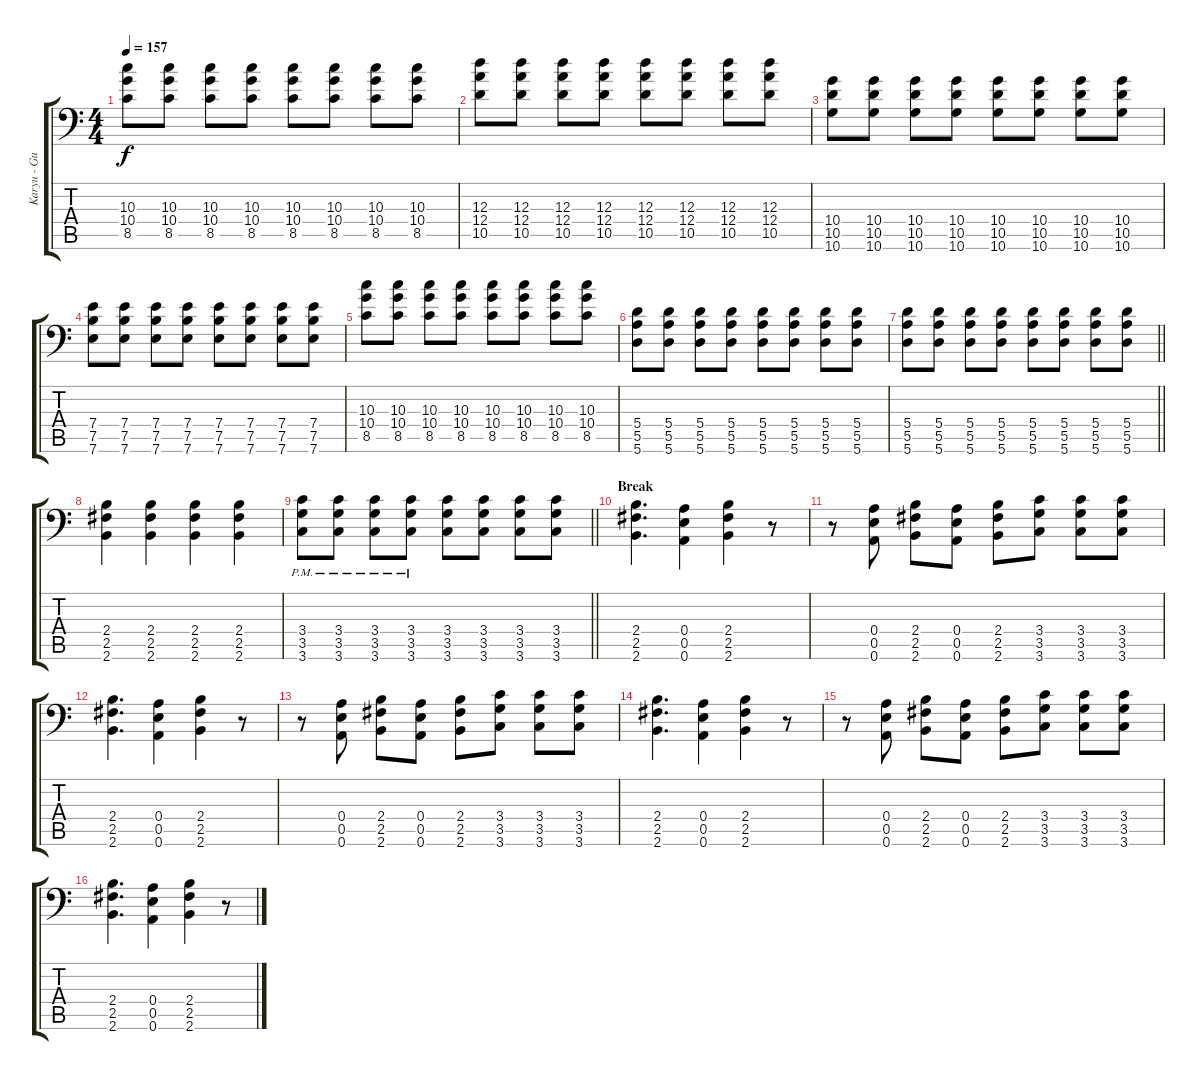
\track ("Karyu - Guitar 2" "Karyu - Gu") {instrument distortionguitar}
\staff {score tabs}
\tuning (B3 Gb3 D3 A2 E2 A1) {hide}
\ts (4 4)
\tempo 157
\clef f4
\ks c
(10.3 10.4 8.5).8{dy f} (10.3 10.4 8.5).8 (10.3 10.4 8.5).8 (10.3 10.4 8.5).8 (10.3 10.4 8.5).8 (10.3 10.4 8.5).8 (10.3 10.4 8.5).8 (10.3 10.4 8.5).8 |
(12.3 12.4 10.5).8 (12.3 12.4 10.5).8 (12.3 12.4 10.5).8 (12.3 12.4 10.5).8 (12.3 12.4 10.5).8 (12.3 12.4 10.5).8 (12.3 12.4 10.5).8 (12.3 12.4 10.5).8 |
(10.4 10.5 10.6).8 (10.4 10.5 10.6).8 (10.4 10.5 10.6).8 (10.4 10.5 10.6).8 (10.4 10.5 10.6).8 (10.4 10.5 10.6).8 (10.4 10.5 10.6).8 (10.4 10.5 10.6).8 |
(7.4 7.5 7.6).8 (7.4 7.5 7.6).8 (7.4 7.5 7.6).8 (7.4 7.5 7.6).8 (7.4 7.5 7.6).8 (7.4 7.5 7.6).8 (7.4 7.5 7.6).8 (7.4 7.5 7.6).8 |
(10.3 10.4 8.5).8 (10.3 10.4 8.5).8 (10.3 10.4 8.5).8 (10.3 10.4 8.5).8 (10.3 10.4 8.5).8 (10.3 10.4 8.5).8 (10.3 10.4 8.5).8 (10.3 10.4 8.5).8 |
(5.4 5.5 5.6).8 (5.4 5.5 5.6).8 (5.4 5.5 5.6).8 (5.4 5.5 5.6).8 (5.4 5.5 5.6).8 (5.4 5.5 5.6).8 (5.4 5.5 5.6).8 (5.4 5.5 5.6).8 |
\barLineRight lightlight
(5.4 5.5 5.6).8 (5.4 5.5 5.6).8 (5.4 5.5 5.6).8 (5.4 5.5 5.6).8 (5.4 5.5 5.6).8 (5.4 5.5 5.6).8 (5.4 5.5 5.6).8 (5.4 5.5 5.6).8 |
(2.4 2.5 2.6).4 (2.4 2.5 2.6).4 (2.4 2.5 2.6).4 (2.4 2.5 2.6).4 |
\barLineRight lightlight
(3.4{pm} 3.5{pm} 3.6{pm}).8 (3.4{pm} 3.5{pm} 3.6{pm}).8 (3.4{pm} 3.5{pm} 3.6{pm}).8 (3.4{pm} 3.5{pm} 3.6{pm}).8 (3.4 3.5 3.6).8 (3.4 3.5 3.6).8 (3.4 3.5 3.6).8 (3.4 3.5 3.6).8 |
\section ("" "Break")
(2.4 2.5 2.6).4{d} (0.4 0.5 0.6).4 (2.4 2.5 2.6).4 r.8 |
r.8 (0.4 0.5 0.6).8 (2.4 2.5 2.6).8 (0.4 0.5 0.6).8 (2.4 2.5 2.6).8 (3.4 3.5 3.6).8 (3.4 3.5 3.6).8 (3.4 3.5 3.6).8 |
(2.4 2.5 2.6).4{d} (0.4 0.5 0.6).4 (2.4 2.5 2.6).4 r.8 |
r.8 (0.4 0.5 0.6).8 (2.4 2.5 2.6).8 (0.4 0.5 0.6).8 (2.4 2.5 2.6).8 (3.4 3.5 3.6).8 (3.4 3.5 3.6).8 (3.4 3.5 3.6).8 |
(2.4 2.5 2.6).4{d} (0.4 0.5 0.6).4 (2.4 2.5 2.6).4 r.8 |
r.8 (0.4 0.5 0.6).8 (2.4 2.5 2.6).8 (0.4 0.5 0.6).8 (2.4 2.5 2.6).8 (3.4 3.5 3.6).8 (3.4 3.5 3.6).8 (3.4 3.5 3.6).8 |
(2.4 2.5 2.6).4{d} (0.4 0.5 0.6).4 (2.4 2.5 2.6).4 r.8
